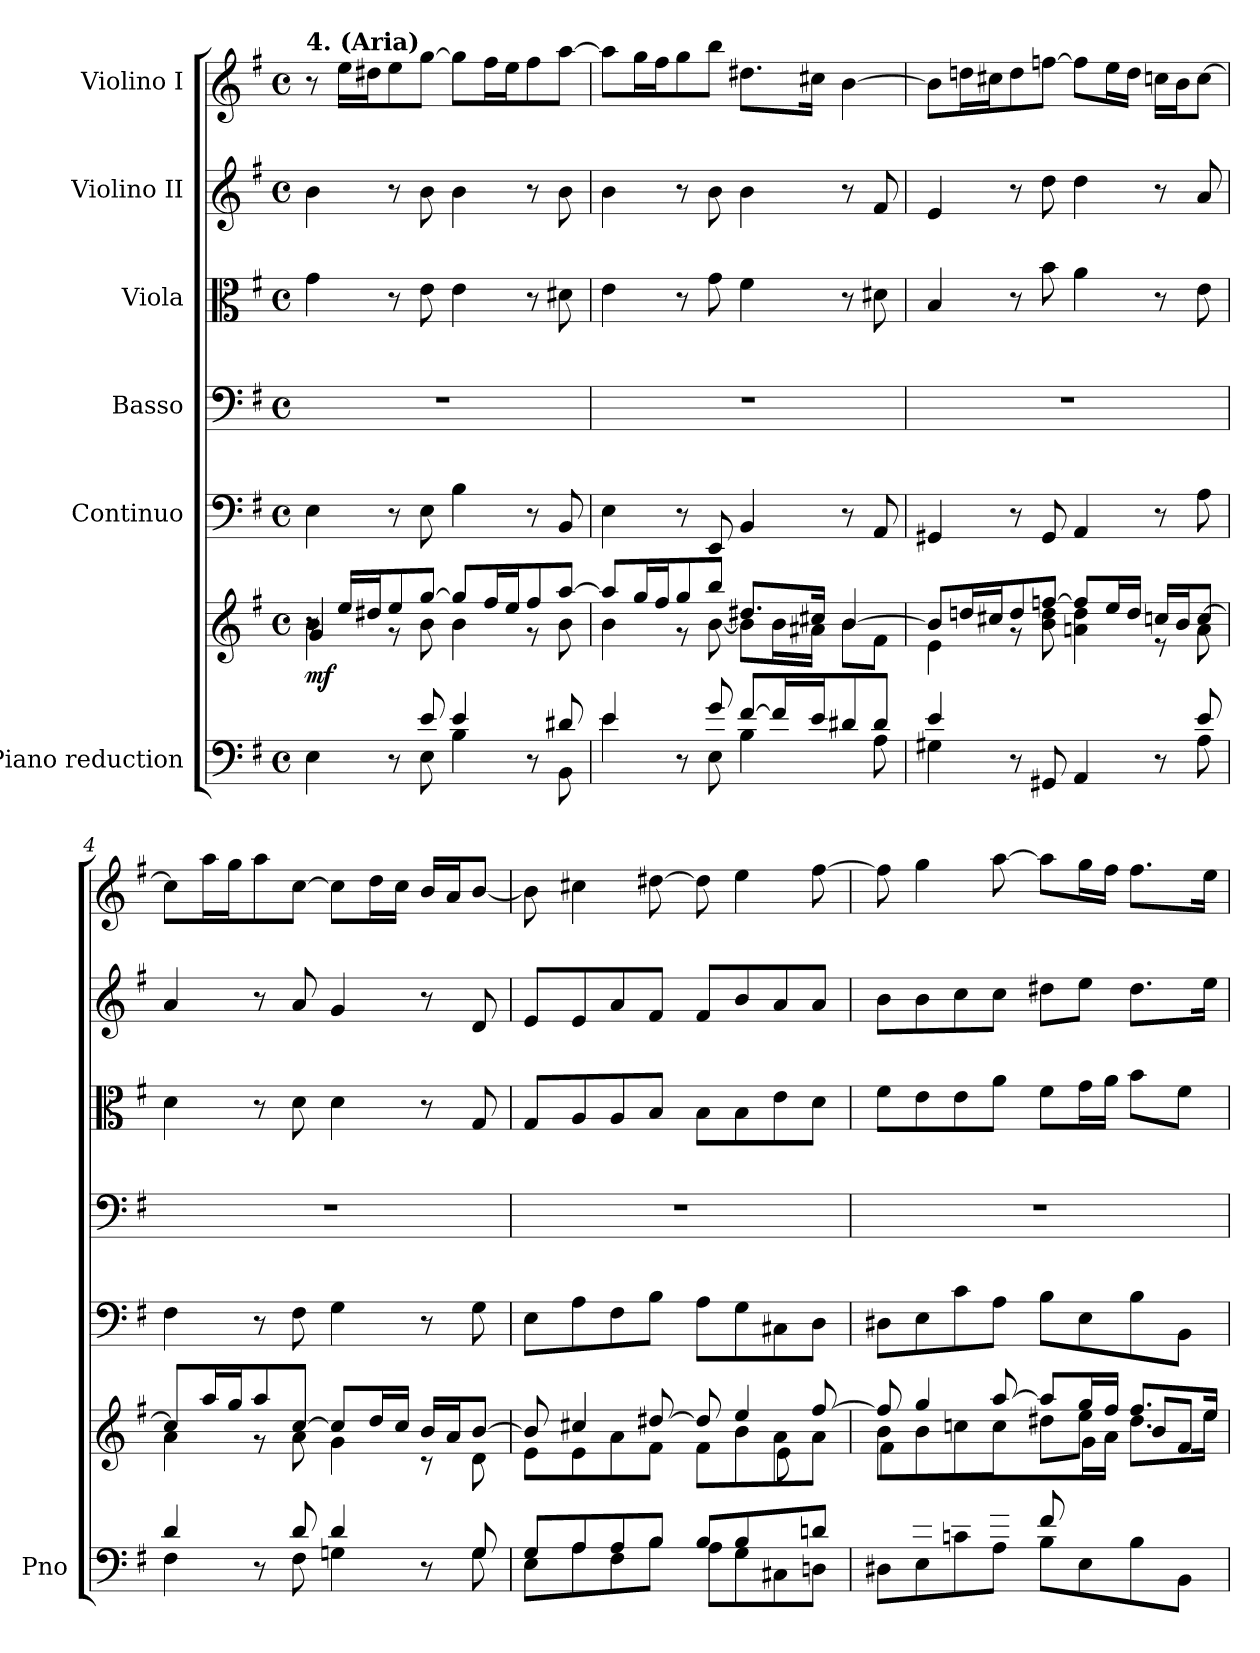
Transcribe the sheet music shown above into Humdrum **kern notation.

**kern	**kern	**dynam	**kern	**kern	**kern	**kern	**kern
*part6	*part6	*part6	*part5	*part4	*part3	*part2	*part1
*staff7	*staff6	*staff6/7	*staff5	*staff4	*staff3	*staff2	*staff1
*I"Piano reduction	*	*	*I"Continuo	*I"Basso	*I"Viola	*I"Violino II	*I"Violino I
*I'Pno	*	*	*	*	*	*	*
*stria5	*stria5	*	*	*	*	*	*
*clefF4	*clefG2	*	*clefF4	*clefF4	*clefC3	*clefG2	*clefG2
*k[f#]	*k[f#]	*	*k[f#]	*k[f#]	*k[f#]	*k[f#]	*k[f#]
*M4/4	*M4/4	*	*M4/4	*M4/4	*M4/4	*M4/4	*M4/4
*met(c)	*met(c)	*	*met(c)	*met(c)	*met(c)	*met(c)	*met(c)
=1	=1	=1	=1	=1	=1	=1	=1
*^	*^	*	*	*	*	*	*
*	*	*	*^	*	*	*	*	*	*
!	!	!	!	!	!	!	!	!	!	!LO:TX:a:B:t=4. (Aria)
!	!	!	!	!	!LO:DY:b	!	!	!	!	!
4ryy	4E\	8r	4b\	4g/	mf	4E\	1r	4g\	4b\	8r
.	.	16ee/LL	.	.	.	.	.	.	.	16ee\LL
.	.	16dd#X/J	.	.	.	.	.	.	.	16dd#X\J
8r	8ryy	8ee/	8r	2.ryy	.	8r	.	8r	8r	8ee\
8e/	8E\	[8gg/J	8b\	.	.	8E\	.	8e\	8b\	[8gg\J
4e/	4B\	8gg/L]	4b\	.	.	4B\	.	4e\	4b\	8gg\L]
.	.	16ff#/L	.	.	.	.	.	.	.	16ff#\L
.	.	16ee/J	.	.	.	.	.	.	.	16ee\J
8r	8ryy	8ff#/	8r	.	.	8r	.	8r	8r	8ff#\
8d#X/	8BB\	[8aa/J	8b\	.	.	8BB/	.	8d#X\	8b\	[8aa\J
*	*	*	*v	*v	*	*	*	*	*	*
=2	=2	=2	=2	=2	=2	=2	=2	=2	=2
4e/	4e\	8aa/L]	4b\	.	4E\	1r	4e\	4b\	8aa\L]
.	.	16gg/L	.	.	.	.	.	.	16gg\L
.	.	16ff#/J	.	.	.	.	.	.	16ff#\J
8r	8ryy	8gg/	8r	.	8r	.	8r	8r	8gg\
8g/	8E\	8bb/J	[8b\	.	8EE/	.	8g\	8b\	8bb\J
[8f#/L	4B\	8.dd#X/L	8b\L]	.	4BB/	.	4f#\	4b\	8.dd#X\L
16f#/L]	.	.	16b\L	.	.	.	.	.	.
16e/J	.	16cc#X/Jk	16a#X\JJ	.	.	.	.	.	16cc#X\Jk
8d#X/	8ryy	[4b/	8b\L	.	8r	.	8r	8r	[4b\
8d#/J	8A\	.	8f#\J	.	8AA/	.	8d#X\	8f#/	.
=3	=3	=3	=3	=3	=3	=3	=3	=3	=3
4e/	4G#X\	8b/L]	4e\	.	4GG#X/	1r	4B/	4e/	8b\L]
.	.	16ddn/L	.	.	.	.	.	.	16ddn\L
.	.	16cc#X/J	.	.	.	.	.	.	16cc#X\J
8r	4ryy	8dd/	8r	.	8r	.	8r	8r	8dd\
8GG#X/	.	[8ffn/J	8b\ 8dd\	.	8GG#/	.	8b\	8dd\	[8ffn\J
4AA/	4ryy	8ff/L]	4an\ 4dd\	.	4AA/	.	4a\	4dd\	8ff\L]
.	.	16ee/L	.	.	.	.	.	.	16ee\L
.	.	16dd/JJ	.	.	.	.	.	.	16dd\JJ
8r	8ryy	16ccn/LL	8r	.	8r	.	8r	8r	16ccn\LL
.	.	16b/J	.	.	.	.	.	.	16b\J
8e/	8A\	[8cc/J	8a\	.	8A\	.	8e\	8a/	[8cc\J
=4	=4	=4	=4	=4	=4	=4	=4	=4	=4
4d/	4F#\	8cc/L]	4a\	.	4F#\	1r	4d\	4a/	8cc\L]
.	.	16aa/L	.	.	.	.	.	.	16aa\L
.	.	16gg/J	.	.	.	.	.	.	16gg\J
8r	8ryy	8aa/	8r	.	8r	.	8r	8r	8aa\
8d/	8F#\	[8cc/J	8a\	.	8F#\	.	8d\	8a/	[8cc\J
4d/	4Gn\	8cc/L]	4g\	.	4G\	.	4d\	4g/	8cc\L]
.	.	16dd/L	.	.	.	.	.	.	16dd\L
.	.	16cc/JJ	.	.	.	.	.	.	16cc\JJ
8r	8ryy	16b/LL	8r	.	8r	.	8r	8r	16b/LL
.	.	16a/J	.	.	.	.	.	.	16a/J
8G/	8G\	[8b/J	8d\	.	8G\	.	8G/	8d/	[8b/J
!!LO:LB:g=z
=5	=5	=5	=5	=5	=5	=5	=5	=5	=5
*	*	*	*^	*	*	*	*	*	*
8G/L	8E\L	8b/]	8e\L	2.ryy	.	8E\L	1r	8G/L	8e/L	8b\]
8A/	8A\	4cc#X/	8e\	.	.	8A\	.	8A/	8e/	4cc#X\
8A/	8F#\	.	8a\	.	.	8F#\	.	8A/	8a/	.
8B/J	8B\J	[8dd#X/	8f#\J	.	.	8B\J	.	8B/J	8f#/J	[8dd#X\
8B/L	8A\L	8dd#/]	8f#\L	.	.	8A\L	.	8B\L	8f#/L	8dd#\]
8B/	8G\	4ee/	8b\	.	.	8G\	.	8B\	8b/	4ee\
8ryy	8C#X\	.	8a\	8e\	.	8C#X\	.	8e\	8a/	.
8dn/J	8Dn\J	[8ff#/	8a\J	8ryy	.	8D\J	.	8d\J	8a/J	[8ff#\
=6	=6	=6	=6	=6	=6	=6	=6	=6	=6	=6
8ryy	8D#X\L	8ff#/]	8b\L	8f#\L	.	8D#X\L	1r	8f#\L	8b\L	8ff#\]
8e/	8E\	4gg/	8b\	2ryy	.	8E\	.	8e\	8b\	4gg\
8e/	8cn\	.	8ccn\	.	.	8c\	.	8e\	8cc\	.
8a/J	8A\J	[8aa/	8cc\J	.	.	8A\J	.	8a\J	8cc\J	[8aa\
8f#/L	8B\L	8aa/L]	8dd#X\L	.	.	8B\L	.	8f#\L	8dd#X\L	8aa\L]
4.ryy	8E\	16gg/L	8ee\J	16g\L	.	8E\	.	16g\L	8ee\J	16gg\L
.	.	16ff#/JJ	.	16a\JJ	.	.	.	16a\JJ	.	16ff#\JJ
.	8B\	8.ff#/L	8.dd#\L	8b/L	.	8B\	.	8b\L	8.dd#\L	8.ff#\L
.	8BB\J	.	.	8f#/J	.	8BB\J	.	8f#\J	.	.
.	.	16ee/Jk	16ee\Jk	.	.	.	.	.	16ee\Jk	16ee\Jk
*v	*v	*	*	*	*	*	*	*	*	*
*	*v	*v	*v	*	*	*	*	*	*
=	=	=	=	=	=	=	=
*-	*-	*-	*-	*-	*-	*-	*-
